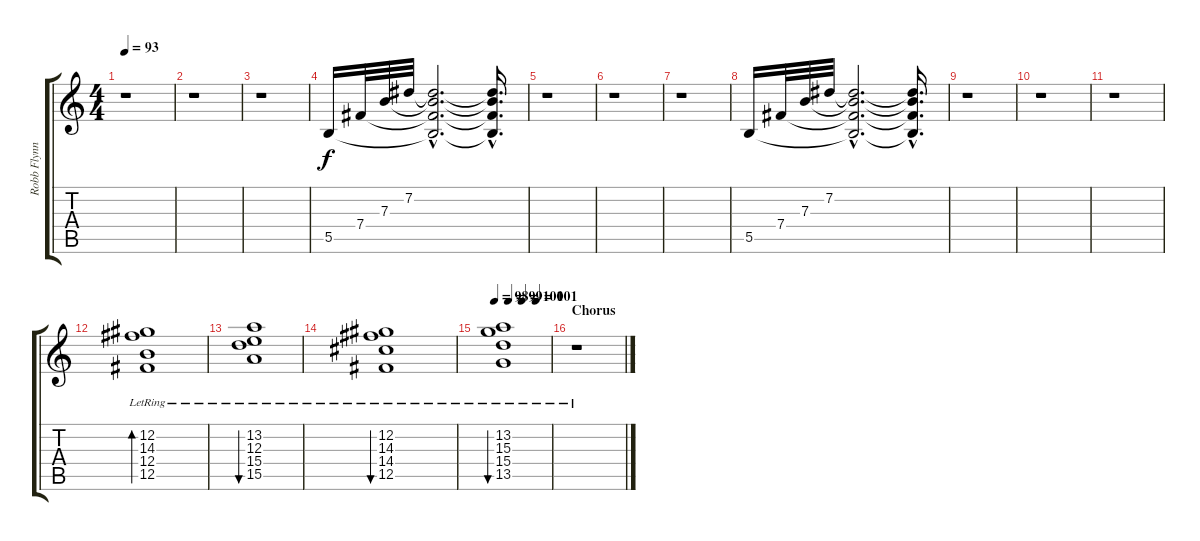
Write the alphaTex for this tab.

\track ("Robb Flynn" "Robb Flynn") {instrument electricguitarclean}
\staff {score tabs}
\tuning (Db4 Ab3 E3 B2 Gb2 B1) {hide}
\ts (4 4)
\tempo 93
\clef g2
\ks c
r.1{dy f} |
r.1 |
r.1 |
5.5.16 7.4.32 7.3.32 7.2.32 (7.2{hac t} 7.3{hac t} 7.4{hac t} 5.5{hac t}).2{d} (7.2{hac t} 7.3{hac t} 7.4{hac t} 5.5{hac t}).16{d} |
r.1 |
r.1 |
r.1 |
5.5.16 7.4.32 7.3.32 7.2.32 (7.2{hac t} 7.3{hac t} 7.4{hac t} 5.5{hac t}).2{d} (7.2{hac t} 7.3{hac t} 7.4{hac t} 5.5{hac t}).16{d} |
r.1 |
r.1 |
r.1 |
(12.2 14.3 12.4{lr} 12.5).1{bd 480} |
(13.2 12.3 15.4 15.5{lr}).1{bu 60} |
(12.2 14.3 14.4 12.5{lr}).1{bu 30} |
\tempo 98
\tempo (99 0.25)
\tempo (100 0.5)
\tempo (101 0.75)
(13.2 15.3 15.4 13.5{lr}).1{bu 30} |
\section ("" "Chorus")
r.1
